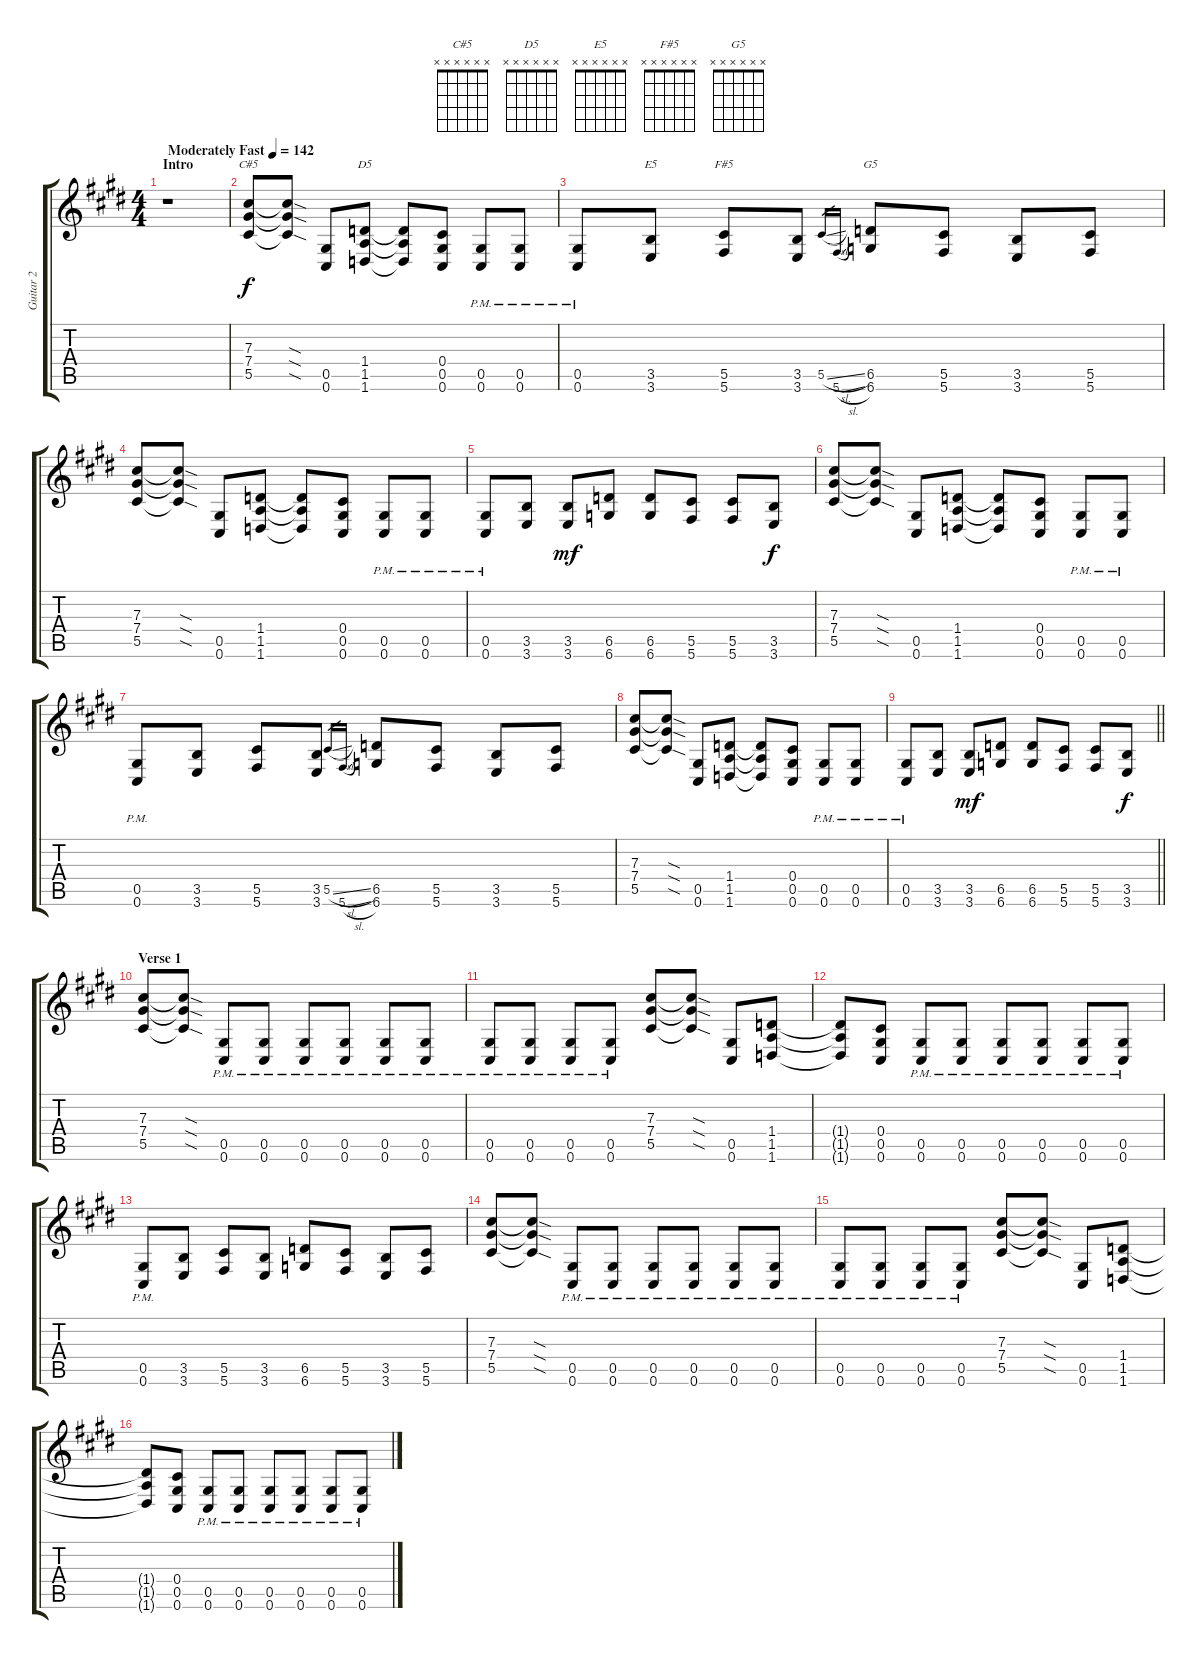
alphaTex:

\track ("Guitar 2" "Guitar 2") {instrument distortionguitar}
\staff {score tabs}
\tuning (Eb4 Bb3 Gb3 Db3 Ab2 Db2) {hide}
\chord ("C#5" x x x x x x)
\chord ("D5" x x x x x x)
\chord ("E5" x x x x x x)
\chord ("F#5" x x x x x x)
\chord ("G5" x x x x x x)
\ts (4 4)
\section ("" "Intro")
\tempo (142 "Moderately Fast")
\clef g2
\ks c#minor
r.1{dy f instrument distortionguitar} |
(7.3 7.4 5.5).8{ch "C#5"} (7.3{sod t} 7.4{sod t} 5.5{sod t}).8 (0.5 0.6).8 (1.4 1.5 1.6).8{ch "D5"} (1.4{t} 1.5{t} 1.6{t}).8 (0.4 0.5 0.6).8 (0.5{pm} 0.6{pm}).8 (0.5{pm} 0.6{pm}).8 |
(0.5{pm} 0.6{pm}).8 (3.5 3.6).8{ch "E5"} (5.5 5.6).8{ch "F#5"} (3.5 3.6).8 5.5{sl}.16{gr} 5.6{sl}.16{gr} (6.5 6.6).8{ch "G5"} (5.5 5.6).8 (3.5 3.6).8 (5.5 5.6).8 |
(7.3 7.4 5.5).8 (7.3{sod t} 7.4{sod t} 5.5{sod t}).8 (0.5 0.6).8 (1.4 1.5 1.6).8 (1.4{t} 1.5{t} 1.6{t}).8 (0.4 0.5 0.6).8 (0.5{pm} 0.6{pm}).8 (0.5{pm} 0.6{pm}).8 |
(0.5{pm} 0.6{pm}).8 (3.5 3.6).8 (3.5 3.6).8{dy mf} (6.5 6.6).8 (6.5 6.6).8 (5.5 5.6).8 (5.5 5.6).8 (3.5 3.6).8{dy f} |
(7.3 7.4 5.5).8 (7.3{sod t} 7.4{sod t} 5.5{sod t}).8 (0.5 0.6).8 (1.4 1.5 1.6).8 (1.4{t} 1.5{t} 1.6{t}).8 (0.4 0.5 0.6).8 (0.5{pm} 0.6{pm}).8 (0.5{pm} 0.6{pm}).8 |
(0.5{pm} 0.6{pm}).8 (3.5 3.6).8 (5.5 5.6).8 (3.5 3.6).8 5.5{sl}.16{gr} 5.6{sl}.16{gr} (6.5 6.6).8 (5.5 5.6).8 (3.5 3.6).8 (5.5 5.6).8 |
(7.3 7.4 5.5).8 (7.3{sod t} 7.4{sod t} 5.5{sod t}).8 (0.5 0.6).8 (1.4 1.5 1.6).8 (1.4{t} 1.5{t} 1.6{t}).8 (0.4 0.5 0.6).8 (0.5{pm} 0.6{pm}).8 (0.5{pm} 0.6{pm}).8 |
\barLineRight lightlight
(0.5{pm} 0.6{pm}).8 (3.5 3.6).8 (3.5 3.6).8{dy mf} (6.5 6.6).8 (6.5 6.6).8 (5.5 5.6).8 (5.5 5.6).8 (3.5 3.6).8{dy f} |
\section ("" "Verse 1")
(7.3 7.4 5.5).8 (7.3{sod t} 7.4{sod t} 5.5{sod t}).8 (0.5{pm} 0.6{pm}).8 (0.5{pm} 0.6{pm}).8 (0.5{pm} 0.6{pm}).8 (0.5{pm} 0.6{pm}).8 (0.5{pm} 0.6{pm}).8 (0.5{pm} 0.6{pm}).8 |
(0.5{pm} 0.6{pm}).8 (0.5{pm} 0.6{pm}).8 (0.5{pm} 0.6{pm}).8 (0.5{pm} 0.6{pm}).8 (7.3 7.4 5.5).8 (7.3{sod t} 7.4{sod t} 5.5{sod t}).8 (0.5 0.6).8 (1.4 1.5 1.6).8 |
(1.4{t} 1.5{t} 1.6{t}).8 (0.4 0.5 0.6).8 (0.5{pm} 0.6{pm}).8 (0.5{pm} 0.6{pm}).8 (0.5{pm} 0.6{pm}).8 (0.5{pm} 0.6{pm}).8 (0.5{pm} 0.6{pm}).8 (0.5{pm} 0.6{pm}).8 |
(0.5{pm} 0.6{pm}).8 (3.5 3.6).8 (5.5 5.6).8 (3.5 3.6).8 (6.5 6.6).8 (5.5 5.6).8 (3.5 3.6).8 (5.5 5.6).8 |
(7.3 7.4 5.5).8 (7.3{sod t} 7.4{sod t} 5.5{sod t}).8 (0.5{pm} 0.6{pm}).8 (0.5{pm} 0.6{pm}).8 (0.5{pm} 0.6{pm}).8 (0.5{pm} 0.6{pm}).8 (0.5{pm} 0.6{pm}).8 (0.5{pm} 0.6{pm}).8 |
(0.5{pm} 0.6{pm}).8 (0.5{pm} 0.6{pm}).8 (0.5{pm} 0.6{pm}).8 (0.5{pm} 0.6{pm}).8 (7.3 7.4 5.5).8 (7.3{sod t} 7.4{sod t} 5.5{sod t}).8 (0.5 0.6).8 (1.4 1.5 1.6).8 |
(1.4{t} 1.5{t} 1.6{t}).8 (0.4 0.5 0.6).8 (0.5{pm} 0.6{pm}).8 (0.5{pm} 0.6{pm}).8 (0.5{pm} 0.6{pm}).8 (0.5{pm} 0.6{pm}).8 (0.5{pm} 0.6{pm}).8 (0.5{pm} 0.6{pm}).8
